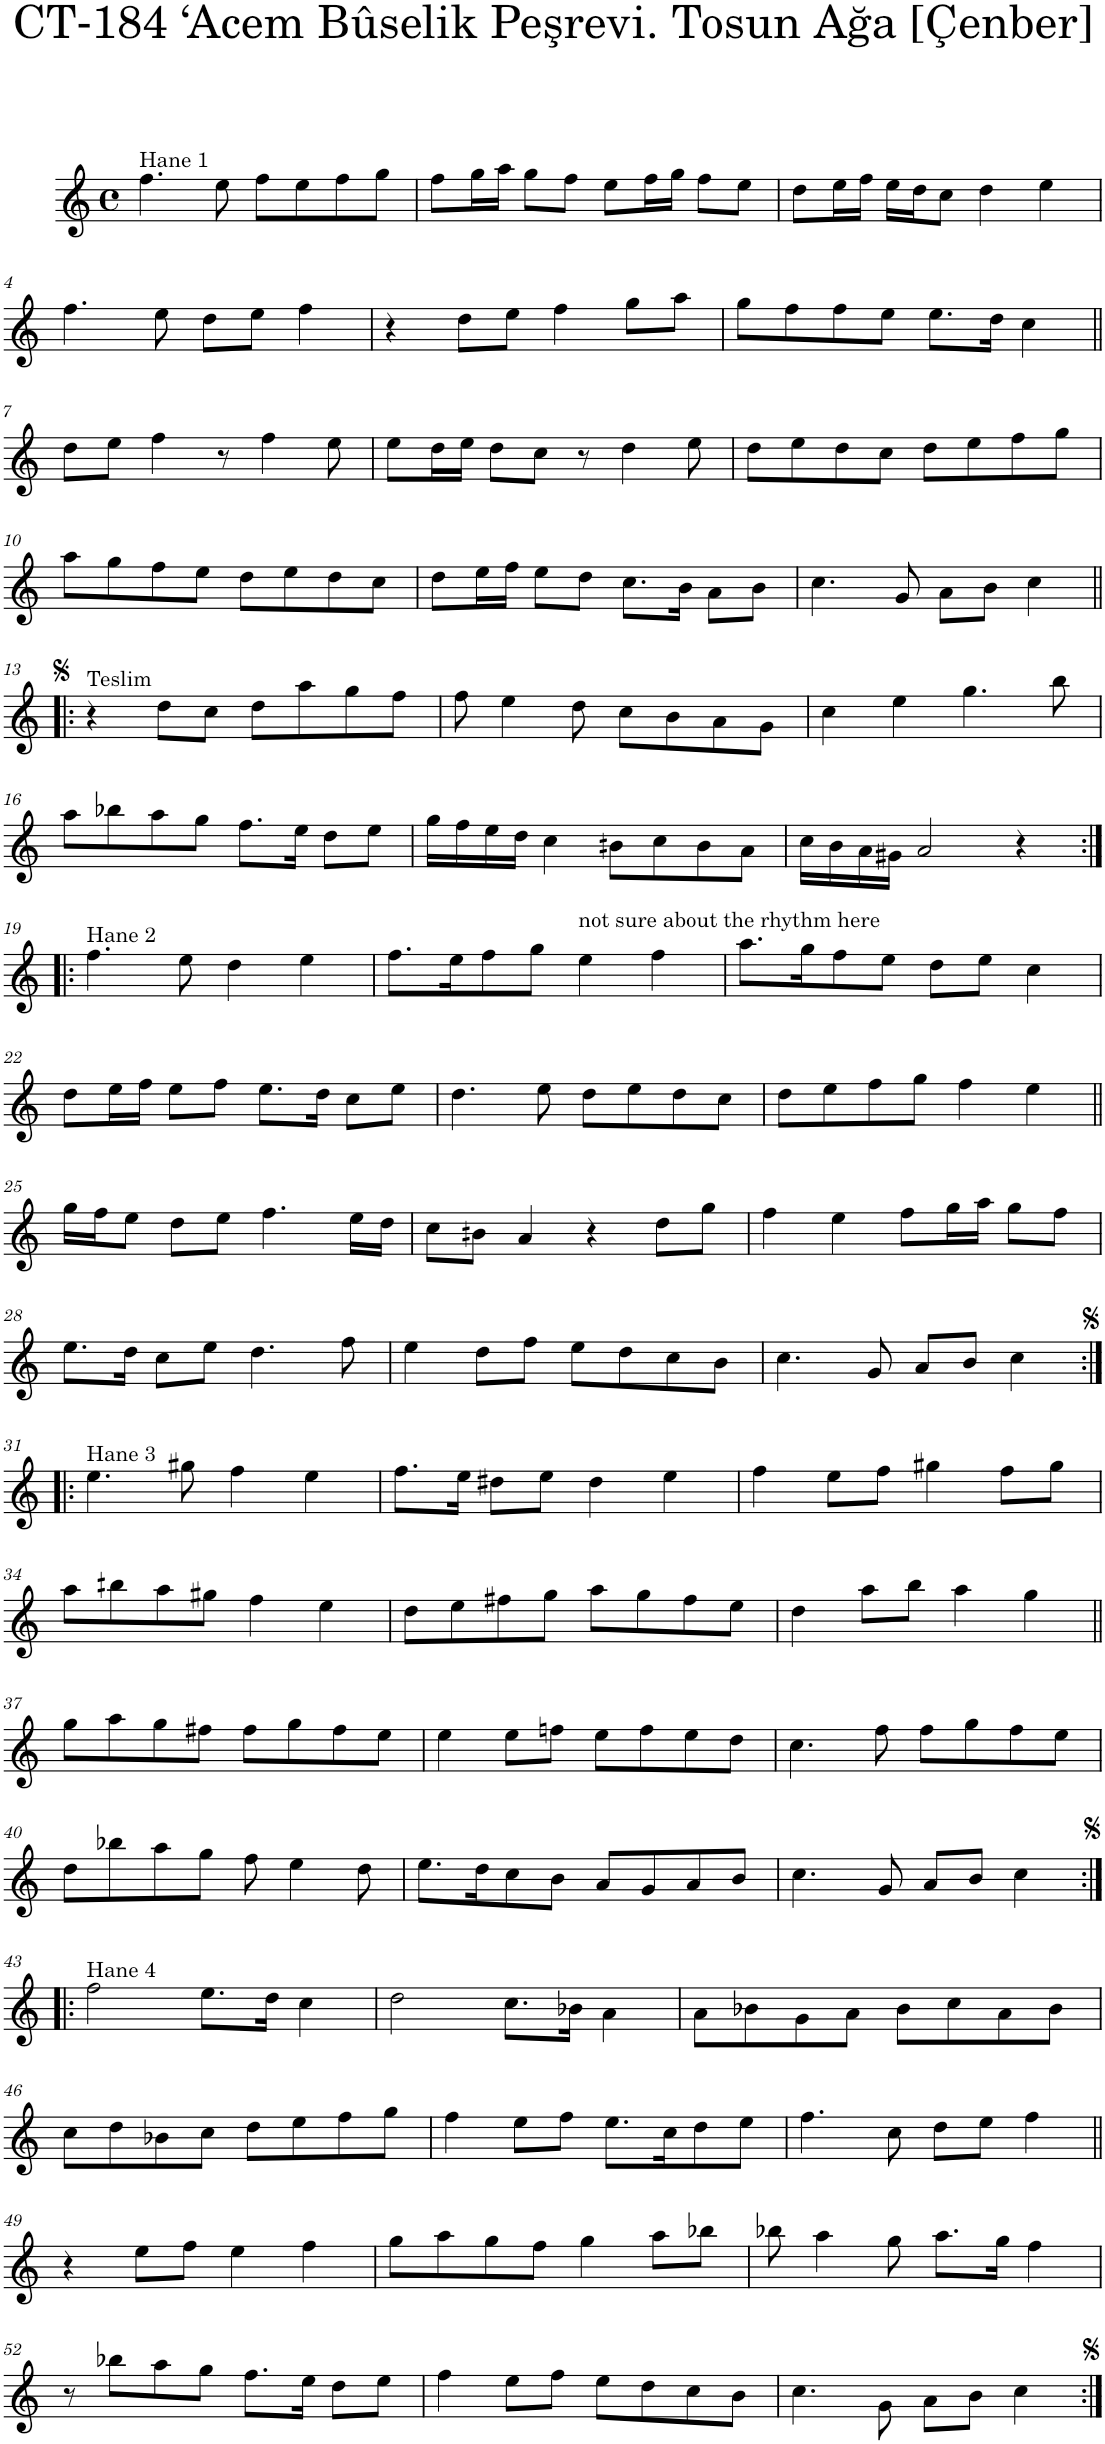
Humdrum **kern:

**kern
*part1
*staff1
*I"Voice
*I'Vo.
*clefG2
*k[]
*M4/4
*met(c)
=1
!LO:TX:a:t=Hane 1
4.ff\
8ee\
8ff\L
8ee\
8ff\
8gg\J
=2
8ff\L
16gg\L
16aa\JJ
8gg\L
8ff\J
8ee\L
16ff\L
16gg\JJ
8ff\L
8ee\J
=3
8dd\L
16ee\L
16ff\JJ
16ee\LL
16dd\J
8cc\J
4dd\
4ee\
!!LO:LB:g=z
=4
4.ff\
8ee\
8dd\L
8ee\J
4ff\
=5
4r
8dd\L
8ee\J
4ff\
8gg\L
8aa\J
=6
8gg\L
8ff\
8ff\
8ee\J
8.ee\L
16dd\Jk
4cc\
!!LO:LB:g=z
=7||
8dd\L
8ee\J
4ff\
8r
4ff\
8ee\
=8
8ee\L
16dd\L
16ee\JJ
8dd\L
8cc\J
8r
4dd\
8ee\
=9
8dd\L
8ee\
8dd\
8cc\J
8dd\L
8ee\
8ff\
8gg\J
!!LO:LB:g=z
=10
8aa\L
8gg\
8ff\
8ee\J
8dd\L
8ee\
8dd\
8cc\J
=11
8dd\L
16ee\L
16ff\JJ
8ee\L
8dd\J
8.cc\L
16b\Jk
8a\L
8b\J
=12
4.cc\
8g/
8a\L
8b\J
4cc\
!!LO:LB:g=z
=13!|:
!LO:TX:a:t=Teslim
4r
8dd\L
8cc\J
8dd\L
8aa\
8gg\
8ff\J
=14
8ff\
4ee\
8dd\
8cc\L
8b\
8a\
8g\J
=15
4cc\
4ee\
4.gg\
8bb\
!!LO:LB:g=z
=16
8aa\L
8bb-X\
8aa\
8gg\J
8.ff\L
16ee\Jk
8dd\L
8ee\J
=17
16gg\LL
16ff\
16ee\
16dd\JJ
4cc\
8bn\L
8cc\
8b\
8a\J
=18
16cc\LL
16b\
16a\
16g#X\JJ
2a/
4r
!!LO:LB:g=z
=19:|!|:
!LO:TX:a:t=Hane 2
4.ff\
8ee\
4dd\
4ee\
=20
8.ff\L
16ee\K
8ff\
8gg\J
!LO:TX:a:t=not sure about the rhythm here
4ee\
4ff\
=21
8.aa\L
16gg\K
8ff\
8ee\J
8dd\L
8ee\J
4cc\
!!LO:LB:g=z
=22
8dd\L
16ee\L
16ff\JJ
8ee\L
8ff\J
8.ee\L
16dd\Jk
8cc\L
8ee\J
=23
4.dd\
8ee\
8dd\L
8ee\
8dd\
8cc\J
=24
8dd\L
8ee\
8ff\
8gg\J
4ff\
4ee\
!!LO:LB:g=z
=25||
16gg\LL
16ff\J
8ee\J
8dd\L
8ee\J
4.ff\
16ee\LL
16dd\JJ
=26
8cc\L
8bn\J
4a/
4r
8dd\L
8gg\J
=27
4ff\
4ee\
8ff\L
16gg\L
16aa\JJ
8gg\L
8ff\J
!!LO:LB:g=z
=28
8.ee\L
16dd\Jk
8cc\L
8ee\J
4.dd\
8ff\
=29
4ee\
8dd\L
8ff\J
8ee\L
8dd\
8cc\
8b\J
=30
4.cc\
8g/
8a/L
8b/J
4cc\
!!LO:LB:g=z
=31:|!|:
!LO:TX:a:t=Hane 3
4.ee\
8gg#X\
4ff\
4ee\
=32
8.ff\L
16ee\Jk
8dd#X\L
8ee\J
4dd#\
4ee\
=33
4ff\
8ee\L
8ff\J
4gg#X\
8ff\L
8gg#\J
!!LO:LB:g=z
=34
8aa\L
8bbn\
8aa\
8gg#X\J
4ff\
4ee\
=35
8dd\L
8ee\
8ff#X\
8gg\J
8aa\L
8gg\
8ff#\
8ee\J
=36
4dd\
8aa\L
8bb\J
4aa\
4gg\
!!LO:LB:g=z
=37||
8gg\L
8aa\
8gg\
8ff#X\J
8ff#\L
8gg\
8ff#\
8ee\J
=38
4ee\
8ee\L
8ffn\J
8ee\L
8ff\
8ee\
8dd\J
=39
4.cc\
8ff\
8ff\L
8gg\
8ff\
8ee\J
!!LO:LB:g=z
=40
8dd\L
8bb-X\
8aa\
8gg\J
8ff\
4ee\
8dd\
=41
8.ee\L
16dd\K
8cc\
8b\J
8a/L
8g/
8a/
8b/J
=42
4.cc\
8g/
8a/L
8b/J
4cc\
!!LO:LB:g=z
=43:|!|:
!LO:TX:a:t=Hane 4
2ff\
8.ee\L
16dd\Jk
4cc\
=44
2dd\
8.cc\L
16b-X\Jk
4a\
=45
8a\L
8b-X\
8g\
8a\J
8b-\L
8cc\
8a\
8b-\J
!!LO:LB:g=z
=46
8cc\L
8dd\
8b-X\
8cc\J
8dd\L
8ee\
8ff\
8gg\J
=47
4ff\
8ee\L
8ff\J
8.ee\L
16cc\K
8dd\
8ee\J
=48
4.ff\
8cc\
8dd\L
8ee\J
4ff\
!!LO:LB:g=z
=49||
4r
8ee\L
8ff\J
4ee\
4ff\
=50
8gg\L
8aa\
8gg\
8ff\J
4gg\
8aa\L
8bb-X\J
=51
8bb-X\
4aa\
8gg\
8.aa\L
16gg\Jk
4ff\
!!LO:LB:g=z
=52
8r
8bb-X\L
8aa\
8gg\J
8.ff\L
16ee\Jk
8dd\L
8ee\J
=53
4ff\
8ee\L
8ff\J
8ee\L
8dd\
8cc\
8b\J
=54
4.cc\
8g\
8a\L
8b\J
4cc\
=:|!
*-
